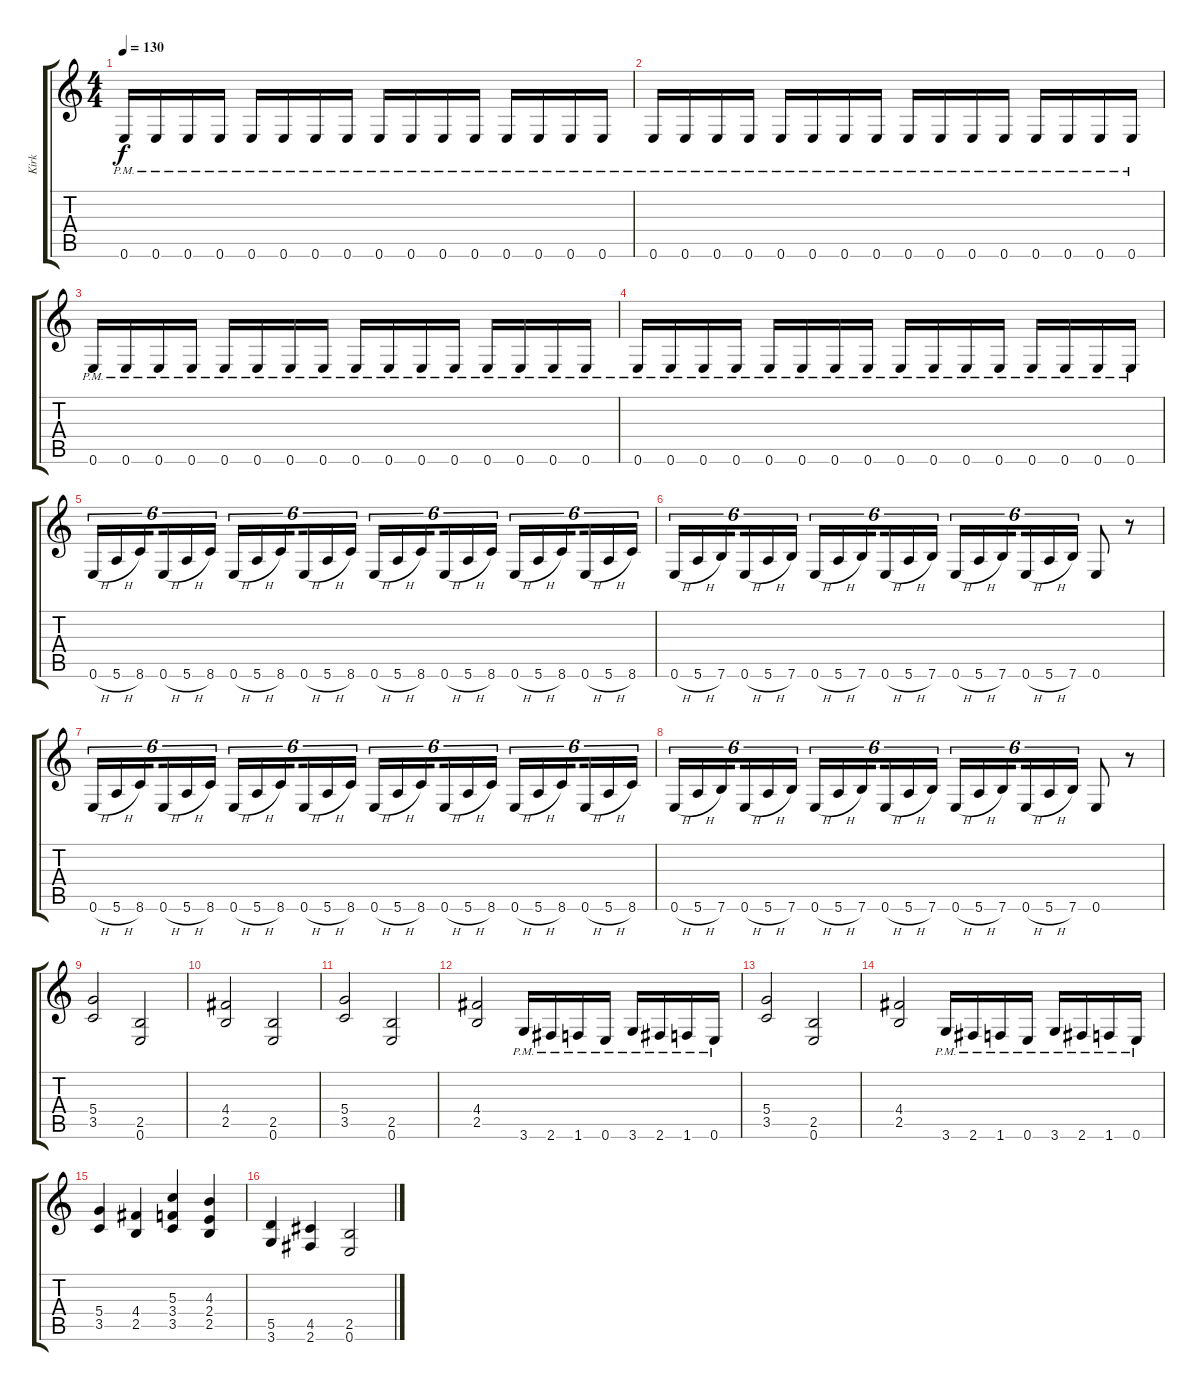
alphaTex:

\track ("Kirk" "Kirk") {instrument distortionguitar}
\staff {score tabs}
\tuning (E4 B3 G3 D3 A2 E2) {hide}
\ts (4 4)
\tempo 130
\clef g2
\ks c
0.6{pm}.16{dy f} 0.6{pm}.16 0.6{pm}.16 0.6{pm}.16 0.6{pm}.16 0.6{pm}.16 0.6{pm}.16 0.6{pm}.16 0.6{pm}.16 0.6{pm}.16 0.6{pm}.16 0.6{pm}.16 0.6{pm}.16 0.6{pm}.16 0.6{pm}.16 0.6{pm}.16 |
0.6{pm}.16 0.6{pm}.16 0.6{pm}.16 0.6{pm}.16 0.6{pm}.16 0.6{pm}.16 0.6{pm}.16 0.6{pm}.16 0.6{pm}.16 0.6{pm}.16 0.6{pm}.16 0.6{pm}.16 0.6{pm}.16 0.6{pm}.16 0.6{pm}.16 0.6{pm}.16 |
0.6{pm}.16 0.6{pm}.16 0.6{pm}.16 0.6{pm}.16 0.6{pm}.16 0.6{pm}.16 0.6{pm}.16 0.6{pm}.16 0.6{pm}.16 0.6{pm}.16 0.6{pm}.16 0.6{pm}.16 0.6{pm}.16 0.6{pm}.16 0.6{pm}.16 0.6{pm}.16 |
0.6{pm}.16 0.6{pm}.16 0.6{pm}.16 0.6{pm}.16 0.6{pm}.16 0.6{pm}.16 0.6{pm}.16 0.6{pm}.16 0.6{pm}.16 0.6{pm}.16 0.6{pm}.16 0.6{pm}.16 0.6{pm}.16 0.6{pm}.16 0.6{pm}.16 0.6{pm}.16 |
0.6{h}.16{tu (6 4)} 5.6{h}.16{tu (6 4)} 8.6.16{tu (6 4) beam splitsecondary} 0.6{h}.16{tu (6 4)} 5.6{h}.16{tu (6 4)} 8.6.16{tu (6 4)} 0.6{h}.16{tu (6 4)} 5.6{h}.16{tu (6 4)} 8.6.16{tu (6 4) beam splitsecondary} 0.6{h}.16{tu (6 4)} 5.6{h}.16{tu (6 4)} 8.6.16{tu (6 4)} 0.6{h}.16{tu (6 4)} 5.6{h}.16{tu (6 4)} 8.6.16{tu (6 4) beam splitsecondary} 0.6{h}.16{tu (6 4)} 5.6{h}.16{tu (6 4)} 8.6.16{tu (6 4)} 0.6{h}.16{tu (6 4)} 5.6{h}.16{tu (6 4)} 8.6.16{tu (6 4) beam splitsecondary} 0.6{h}.16{tu (6 4)} 5.6{h}.16{tu (6 4)} 8.6.16{tu (6 4)} |
0.6{h}.16{tu (6 4)} 5.6{h}.16{tu (6 4)} 7.6.16{tu (6 4) beam splitsecondary} 0.6{h}.16{tu (6 4)} 5.6{h}.16{tu (6 4)} 7.6.16{tu (6 4)} 0.6{h}.16{tu (6 4)} 5.6{h}.16{tu (6 4)} 7.6.16{tu (6 4) beam splitsecondary} 0.6{h}.16{tu (6 4)} 5.6{h}.16{tu (6 4)} 7.6.16{tu (6 4)} 0.6{h}.16{tu (6 4)} 5.6{h}.16{tu (6 4)} 7.6.16{tu (6 4) beam splitsecondary} 0.6{h}.16{tu (6 4)} 5.6{h}.16{tu (6 4)} 7.6.16{tu (6 4)} 0.6.8 r.8 |
0.6{h}.16{tu (6 4)} 5.6{h}.16{tu (6 4)} 8.6.16{tu (6 4) beam splitsecondary} 0.6{h}.16{tu (6 4)} 5.6{h}.16{tu (6 4)} 8.6.16{tu (6 4)} 0.6{h}.16{tu (6 4)} 5.6{h}.16{tu (6 4)} 8.6.16{tu (6 4) beam splitsecondary} 0.6{h}.16{tu (6 4)} 5.6{h}.16{tu (6 4)} 8.6.16{tu (6 4)} 0.6{h}.16{tu (6 4)} 5.6{h}.16{tu (6 4)} 8.6.16{tu (6 4) beam splitsecondary} 0.6{h}.16{tu (6 4)} 5.6{h}.16{tu (6 4)} 8.6.16{tu (6 4)} 0.6{h}.16{tu (6 4)} 5.6{h}.16{tu (6 4)} 8.6.16{tu (6 4) beam splitsecondary} 0.6{h}.16{tu (6 4)} 5.6{h}.16{tu (6 4)} 8.6.16{tu (6 4)} |
0.6{h}.16{tu (6 4)} 5.6{h}.16{tu (6 4)} 7.6.16{tu (6 4) beam splitsecondary} 0.6{h}.16{tu (6 4)} 5.6{h}.16{tu (6 4)} 7.6.16{tu (6 4)} 0.6{h}.16{tu (6 4)} 5.6{h}.16{tu (6 4)} 7.6.16{tu (6 4) beam splitsecondary} 0.6{h}.16{tu (6 4)} 5.6{h}.16{tu (6 4)} 7.6.16{tu (6 4)} 0.6{h}.16{tu (6 4)} 5.6{h}.16{tu (6 4)} 7.6.16{tu (6 4) beam splitsecondary} 0.6{h}.16{tu (6 4)} 5.6{h}.16{tu (6 4)} 7.6.16{tu (6 4)} 0.6.8 r.8 |
(5.4 3.5).2 (2.5 0.6).2 |
(4.4 2.5).2 (2.5 0.6).2 |
(5.4 3.5).2 (2.5 0.6).2 |
(4.4 2.5).2 3.6{pm}.16 2.6{pm}.16 1.6{pm}.16 0.6{pm}.16 3.6{pm}.16 2.6{pm}.16 1.6{pm}.16 0.6{pm}.16 |
(5.4 3.5).2 (2.5 0.6).2 |
(4.4 2.5).2 3.6{pm}.16 2.6{pm}.16 1.6{pm}.16 0.6{pm}.16 3.6{pm}.16 2.6{pm}.16 1.6{pm}.16 0.6{pm}.16 |
(5.4 3.5).4 (4.4 2.5).4 (5.3 3.4 3.5).4 (4.3 2.4 2.5).4 |
(5.5 3.6).4 (4.5 2.6).4 (2.5 0.6).2
